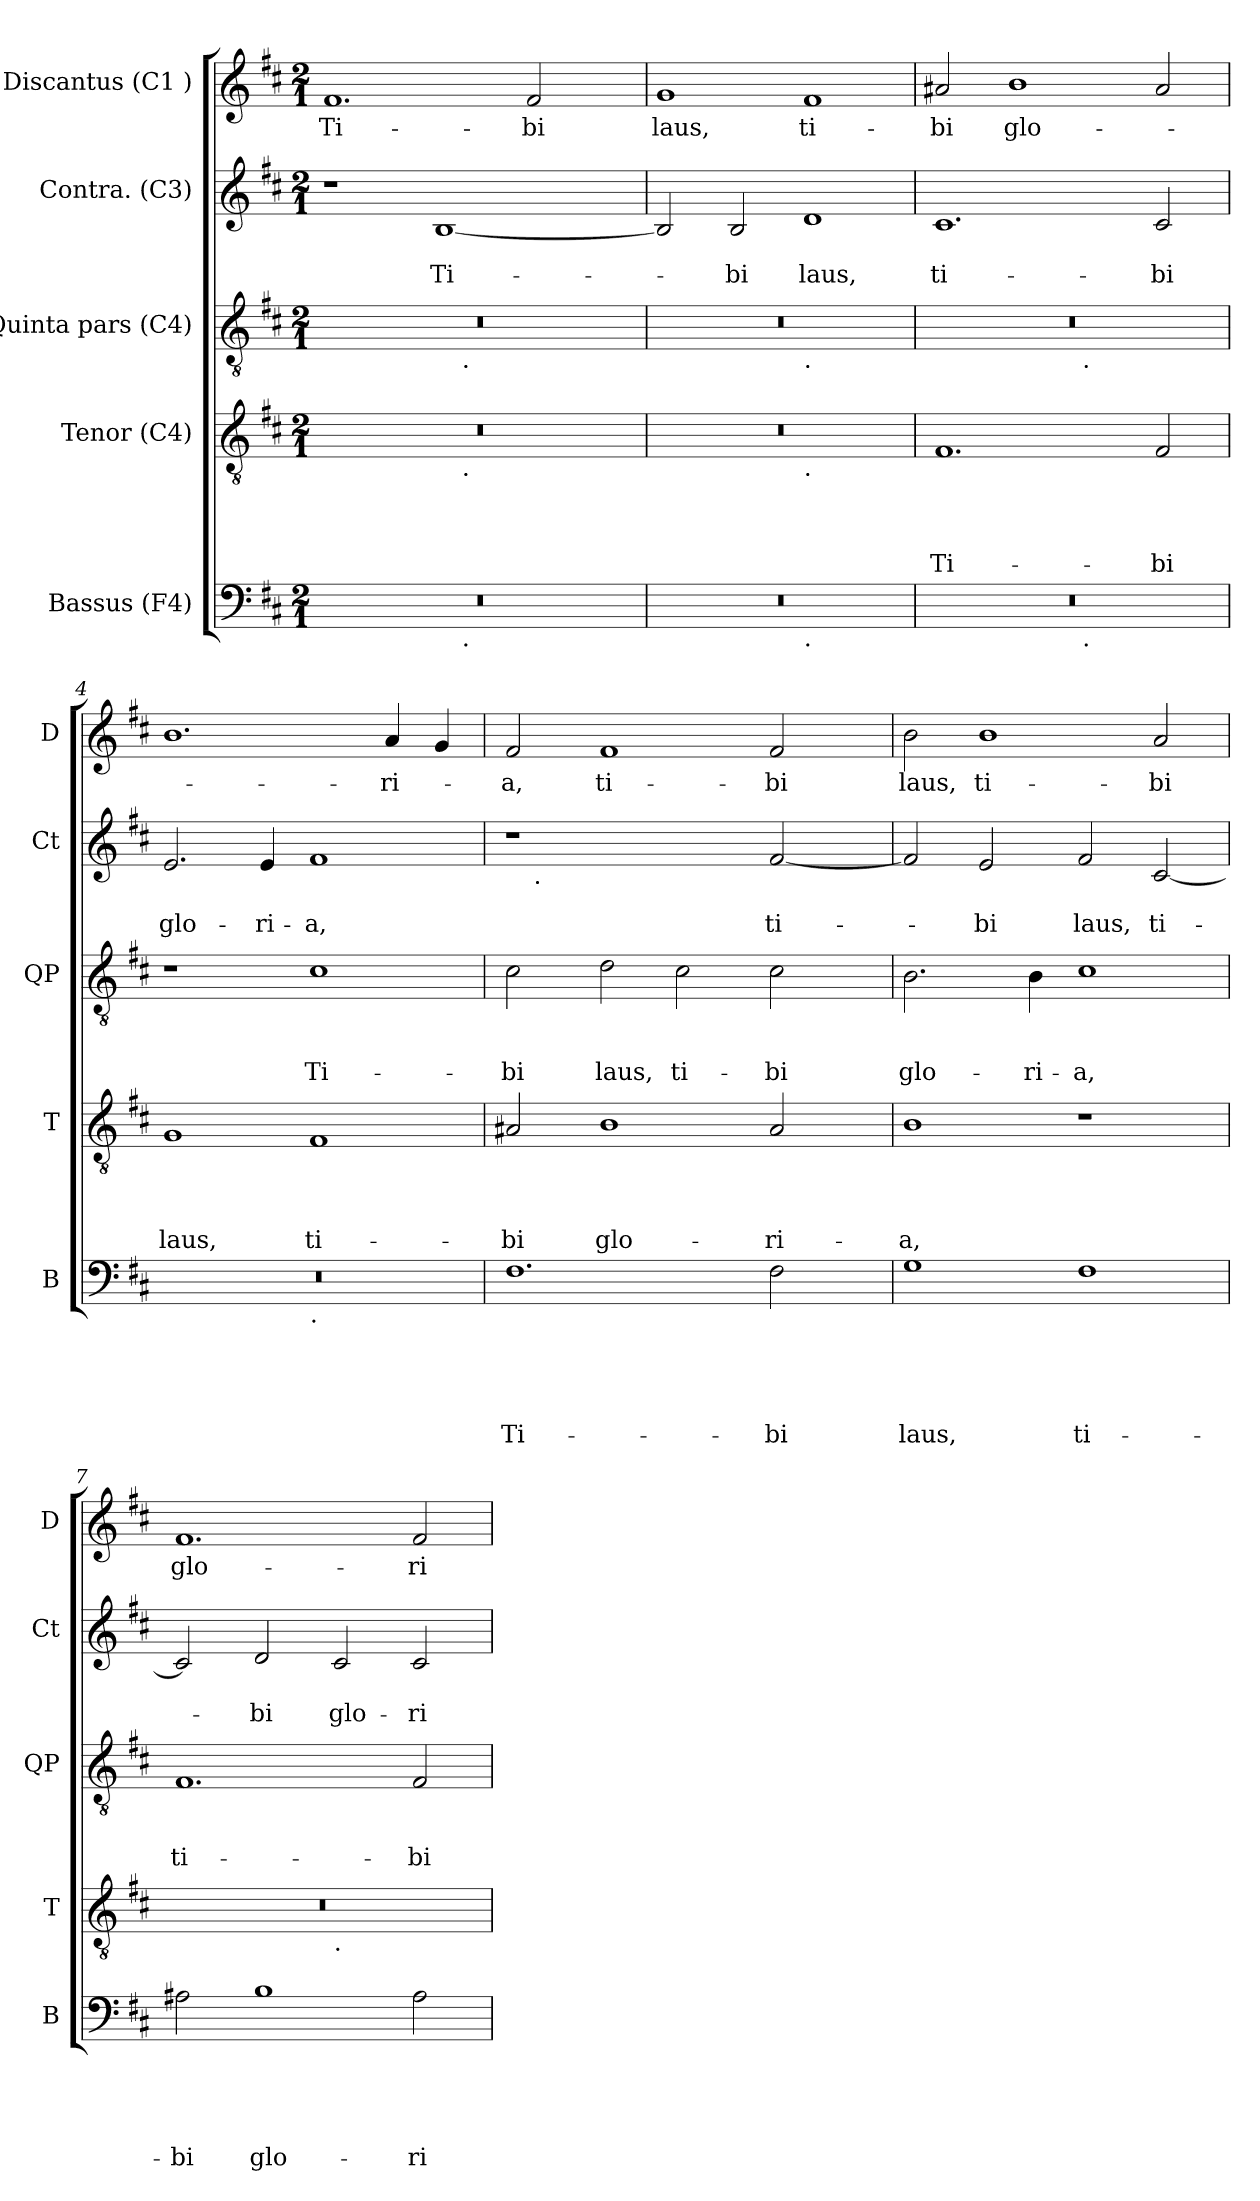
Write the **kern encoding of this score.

**kern	**text	**text	**text	**text	**text	**kern	**text	**text	**text	**text	**kern	**text	**text	**text	**kern	**text	**text	**kern	**text
*part5	*part5	*part5	*part5	*part5	*part5	*part4	*part4	*part4	*part4	*part4	*part3	*part3	*part3	*part3	*part2	*part2	*part2	*part1	*part1
*staff5	*staff5	*staff5	*staff5	*staff5	*staff5	*staff4	*staff4	*staff4	*staff4	*staff4	*staff3	*staff3	*staff3	*staff3	*staff2	*staff2	*staff2	*staff1	*staff1
*I"Bassus (F4)	*	*	*	*	*	*I"Tenor (C4)	*	*	*	*	*I"Quinta pars (C4)	*	*	*	*I"Contra. (C3)	*	*	*I"Discantus (C1 )	*
*I'B	*	*	*	*	*	*I'T	*	*	*	*	*I'QP	*	*	*	*I'Ct	*	*	*I'D	*
*clefF4	*	*	*	*	*	*clefGv2	*	*	*	*	*clefGv2	*	*	*	*clefG2	*	*	*clefG2	*
*k[f#c#]	*	*	*	*	*	*k[f#c#]	*	*	*	*	*k[f#c#]	*	*	*	*k[f#c#]	*	*	*k[f#c#]	*
*D:	*	*	*	*	*	*D:	*	*	*	*	*D:	*	*	*	*D:	*	*	*D:	*
*M2/1	*	*	*	*	*	*M2/1	*	*	*	*	*M2/1	*	*	*	*M2/1	*	*	*M2/1	*
=1	=1	=1	=1	=1	=1	=1	=1	=1	=1	=1	=1	=1	=1	=1	=1	=1	=1	=1	=1
!	!	!	!	!	!	!	!	!	!	!	!	!	!	!	!	!	!	!	!LO:LY:b
*^	*	*	*	*	*	*^	*	*	*	*	*^	*	*	*	*	*	*	*	*
0r	1ryy	.	.	.	.	.	0r	1ryy	.	.	.	.	0r	1ryy	.	.	.	1r	.	.	1.f#	Ti-
!	!	!	!	!	!	!	!	!	!	!	!	!	!	!	!	!	!	!	!	!LO:LY:b	!	!
.	16.ryy	.	.	.	.	.	.	16.ryy	.	.	.	.	.	16.ryy	.	.	.	[<1B	.	Ti-	.	.
!	!	!	!	!	!	!	!	!	!	!	!	!	!	!LO:TX:b:t=.	!	!	!	!	!	!	!	!
!	!	!	!	!	!	!	!	!LO:TX:b:t=.	!	!	!	!	!	!	!	!	!	!	!	!	!	!
!	!LO:TX:b:t=.	!	!	!	!	!	!	!	!	!	!	!	!	!	!	!	!	!	!	!	!	!
.	2ryy	.	.	.	.	.	.	2ryy	.	.	.	.	.	2ryy	.	.	.	.	.	.	.	.
!	!	!	!	!	!	!	!	!	!	!	!	!	!	!	!	!	!	!	!	!	!	!LO:LY:b
.	.	.	.	.	.	.	.	.	.	.	.	.	.	.	.	.	.	.	.	.	2f#/	-bi
.	4ryy	.	.	.	.	.	.	4ryy	.	.	.	.	.	4ryy	.	.	.	.	.	.	.	.
.	8ryy	.	.	.	.	.	.	8ryy	.	.	.	.	.	8ryy	.	.	.	.	.	.	.	.
.	32ryy	.	.	.	.	.	.	32ryy	.	.	.	.	.	32ryy	.	.	.	.	.	.	.	.
=2	=2	=2	=2	=2	=2	=2	=2	=2	=2	=2	=2	=2	=2	=2	=2	=2	=2	=2	=2	=2	=2	=2
!	!	!	!	!	!	!	!	!	!	!	!	!	!	!	!	!	!	!	!	!	!	!LO:LY:b
0r	1ryy	.	.	.	.	.	0r	1ryy	.	.	.	.	0r	1ryy	.	.	.	2B/]	.	.	1g	laus,
!	!	!	!	!	!	!	!	!	!	!	!	!	!	!	!	!	!	!	!	!LO:LY:b	!	!
.	.	.	.	.	.	.	.	.	.	.	.	.	.	.	.	.	.	2B/	.	-bi	.	.
!	!	!	!	!	!	!	!	!	!	!	!	!	!	!LO:TX:b:t=.	!	!	!	!	!	!	!	!
!	!	!	!	!	!	!	!	!LO:TX:b:t=.	!	!	!	!	!	!	!	!	!	!	!	!	!	!
!	!LO:TX:b:t=.	!	!	!	!	!	!	!	!	!	!	!	!	!	!	!	!	!	!	!	!	!
!	!	!	!	!	!	!	!	!	!	!	!	!	!	!	!	!	!	!	!	!LO:LY:b	!	!LO:LY:b
.	1ryy	.	.	.	.	.	.	1ryy	.	.	.	.	.	1ryy	.	.	.	1d	.	laus,	1f#	ti-
=3	=3	=3	=3	=3	=3	=3	=3	=3	=3	=3	=3	=3	=3	=3	=3	=3	=3	=3	=3	=3	=3	=3
!	!	!	!	!	!	!	!	!	!	!	!	!LO:LY:b	!	!	!	!	!	!	!	!LO:LY:b	!	!LO:LY:b
*	*	*	*	*	*	*	*v	*v	*	*	*	*	*	*	*	*	*	*	*	*	*	*
0r	1ryy	.	.	.	.	.	1.F#	.	.	.	Ti-	0r	1ryy	.	.	.	1.c#	.	ti-	2a#X/	-bi
!	!	!	!	!	!	!	!	!	!	!	!	!	!	!	!	!	!	!	!	!	!LO:LY:b
.	.	.	.	.	.	.	.	.	.	.	.	.	.	.	.	.	.	.	.	1b	glo-
!	!	!	!	!	!	!	!	!	!	!	!	!	!LO:TX:b:t=.	!	!	!	!	!	!	!	!
!	!LO:TX:b:t=.	!	!	!	!	!	!	!	!	!	!	!	!	!	!	!	!	!	!	!	!
.	1ryy	.	.	.	.	.	.	.	.	.	.	.	1ryy	.	.	.	.	.	.	.	.
!	!	!	!	!	!	!	!	!	!	!	!LO:LY:b	!	!	!	!	!	!	!	!LO:LY:b	!	!
.	.	.	.	.	.	.	2F#/	.	.	.	-bi	.	.	.	.	.	2c#/	.	-bi	2a#/	.
=4	=4	=4	=4	=4	=4	=4	=4	=4	=4	=4	=4	=4	=4	=4	=4	=4	=4	=4	=4	=4	=4
!	!	!	!	!	!	!	!	!	!	!	!LO:LY:b	!	!	!	!	!	!	!	!LO:LY:b	!	!
*	*	*	*	*	*	*	*	*	*	*	*	*v	*v	*	*	*	*	*	*	*	*
0r	1ryy	.	.	.	.	.	1G	.	.	.	laus,	1r	.	.	.	2.e/	.	glo-	1.b	.
!	!	!	!	!	!	!	!	!	!	!	!	!	!	!	!	!	!	!LO:LY:b	!	!
.	.	.	.	.	.	.	.	.	.	.	.	.	.	.	.	4e/	.	-ri-	.	.
!	!LO:TX:b:t=.	!	!	!	!	!	!	!	!	!	!	!	!	!	!	!	!	!	!	!
!	!	!	!	!	!	!	!	!	!	!	!LO:LY:b	!	!	!	!LO:LY:b	!	!	!LO:LY:b	!	!
.	1ryy	.	.	.	.	.	1F#	.	.	.	ti-	1c#	.	.	Ti-	1f#	.	-a,	.	.
!	!	!	!	!	!	!	!	!	!	!	!	!	!	!	!	!	!	!	!	!LO:LY:b
.	.	.	.	.	.	.	.	.	.	.	.	.	.	.	.	.	.	.	4a/	-ri-
.	.	.	.	.	.	.	.	.	.	.	.	.	.	.	.	.	.	.	4g/	.
=5	=5	=5	=5	=5	=5	=5	=5	=5	=5	=5	=5	=5	=5	=5	=5	=5	=5	=5	=5	=5
!	!	!	!	!	!	!LO:LY:b	!	!	!	!	!LO:LY:b	!	!	!	!LO:LY:b	!	!	!	!	!LO:LY:b
*v	*v	*	*	*	*	*	*	*	*	*	*	*	*	*	*	*^	*	*	*	*
1.F#	.	.	.	.	Ti-	2A#X/	.	.	.	-bi	2c#\	.	.	-bi	1r	16.ryy	.	.	2f#/	-a,
!	!	!	!	!	!	!	!	!	!	!	!	!	!	!	!	!LO:TX:b:t=.	!	!	!	!
.	.	.	.	.	.	.	.	.	.	.	.	.	.	.	.	1ryy	.	.	.	.
!	!	!	!	!	!	!	!	!	!	!LO:LY:b	!	!	!	!LO:LY:b	!	!	!	!	!	!LO:LY:b
.	.	.	.	.	.	1B	.	.	.	glo-	2d\	.	.	laus,	.	.	.	.	1f#	ti-
!	!	!	!	!	!	!	!	!	!	!	!	!	!	!LO:LY:b	!	!	!	!	!	!
.	.	.	.	.	.	.	.	.	.	.	2c#\	.	.	ti-	2ryy	.	.	.	.	.
.	.	.	.	.	.	.	.	.	.	.	.	.	.	.	.	2ryy	.	.	.	.
!	!	!	!	!	!LO:LY:b	!	!	!	!	!LO:LY:b	!	!	!	!LO:LY:b	!	!	!	!LO:LY:b	!	!LO:LY:b
2F#\	.	.	.	.	-bi	2A#/	.	.	.	-ri-	2c#\	.	.	-bi	[<2f#/	.	.	ti-	2f#/	-bi
.	.	.	.	.	.	.	.	.	.	.	.	.	.	.	.	4ryy	.	.	.	.
.	.	.	.	.	.	.	.	.	.	.	.	.	.	.	.	8ryy	.	.	.	.
.	.	.	.	.	.	.	.	.	.	.	.	.	.	.	.	32ryy	.	.	.	.
!!LO:LB:g=z
=6	=6	=6	=6	=6	=6	=6	=6	=6	=6	=6	=6	=6	=6	=6	=6	=6	=6	=6	=6	=6
!	!	!	!	!	!LO:LY:b	!	!	!	!	!LO:LY:b	!	!	!	!LO:LY:b	!	!	!	!	!	!LO:LY:b
*	*	*	*	*	*	*	*	*	*	*	*	*	*	*	*v	*v	*	*	*	*
1G	.	.	.	.	laus,	1B	.	.	.	-a,	2.B\	.	.	glo-	2f#/]	.	.	2b\	laus,
!	!	!	!	!	!	!	!	!	!	!	!	!	!	!	!	!	!LO:LY:b	!	!LO:LY:b
.	.	.	.	.	.	.	.	.	.	.	.	.	.	.	2e/	.	-bi	1b	ti-
!	!	!	!	!	!	!	!	!	!	!	!	!	!	!LO:LY:b	!	!	!	!	!
.	.	.	.	.	.	.	.	.	.	.	4B\	.	.	-ri-	.	.	.	.	.
!	!	!	!	!	!LO:LY:b	!	!	!	!	!	!	!	!	!LO:LY:b	!	!	!LO:LY:b	!	!
1F#	.	.	.	.	ti-	1r	.	.	.	.	1c#	.	.	-a,	2f#/	.	laus,	.	.
!	!	!	!	!	!	!	!	!	!	!	!	!	!	!	!	!	!LO:LY:b	!	!LO:LY:b
.	.	.	.	.	.	.	.	.	.	.	.	.	.	.	[<2c#/	.	ti-	2a/	-bi
=7	=7	=7	=7	=7	=7	=7	=7	=7	=7	=7	=7	=7	=7	=7	=7	=7	=7	=7	=7
!	!	!	!	!	!LO:LY:b	!	!	!	!	!	!	!	!	!LO:LY:b	!	!	!	!	!LO:LY:b
*	*	*	*	*	*	*^	*	*	*	*	*	*	*	*	*	*	*	*	*
2A#X\	.	.	.	.	-bi	0r	1ryy	.	.	.	.	1.F#	.	.	ti-	2c#/]	.	.	1.f#	glo-
!	!	!	!	!	!LO:LY:b	!	!	!	!	!	!	!	!	!	!	!	!	!LO:LY:b	!	!
1B	.	.	.	.	glo-	.	.	.	.	.	.	.	.	.	.	2d/	.	-bi	.	.
!	!	!	!	!	!	!	!LO:TX:b:t=.	!	!	!	!	!	!	!	!	!	!	!	!	!
!	!	!	!	!	!	!	!	!	!	!	!	!	!	!	!	!	!	!LO:LY:b	!	!
.	.	.	.	.	.	.	1ryy	.	.	.	.	.	.	.	.	2c#/	.	glo-	.	.
!	!	!	!	!	!LO:LY:b	!	!	!	!	!	!	!	!	!	!LO:LY:b	!	!	!LO:LY:b	!	!LO:LY:b
2A#\	.	.	.	.	-ri-	.	.	.	.	.	.	2F#/	.	.	-bi	2c#/	.	-ri-	2f#/	-ri-
*	*	*	*	*	*	*v	*v	*	*	*	*	*	*	*	*	*	*	*	*	*
=	=	=	=	=	=	=	=	=	=	=	=	=	=	=	=	=	=	=	=
*-	*-	*-	*-	*-	*-	*-	*-	*-	*-	*-	*-	*-	*-	*-	*-	*-	*-	*-	*-
